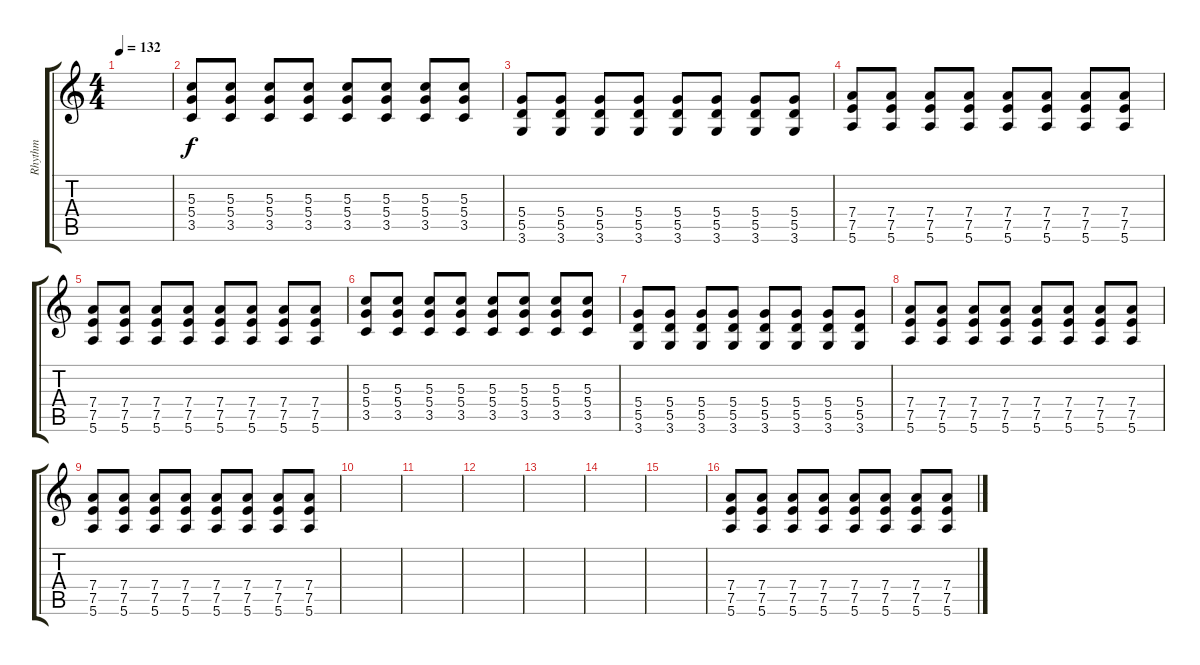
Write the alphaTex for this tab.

\track ("Rhythm" "Rhythm") {instrument distortionguitar}
\staff {score tabs}
\tuning (E4 B3 G3 D3 A2 E2) {hide}
\ts (4 4)
\tempo 132
\clef g2
\ks c
|
(5.3 5.4 3.5).8 (5.3 5.4 3.5).8 (5.3 5.4 3.5).8 (5.3 5.4 3.5).8 (5.3 5.4 3.5).8 (5.3 5.4 3.5).8 (5.3 5.4 3.5).8 (5.3 5.4 3.5).8 |
(5.4 5.5 3.6).8 (5.4 5.5 3.6).8 (5.4 5.5 3.6).8 (5.4 5.5 3.6).8 (5.4 5.5 3.6).8 (5.4 5.5 3.6).8 (5.4 5.5 3.6).8 (5.4 5.5 3.6).8 |
(7.4 7.5 5.6).8 (7.4 7.5 5.6).8 (7.4 7.5 5.6).8 (7.4 7.5 5.6).8 (7.4 7.5 5.6).8 (7.4 7.5 5.6).8 (7.4 7.5 5.6).8 (7.4 7.5 5.6).8 |
(7.4 7.5 5.6).8 (7.4 7.5 5.6).8 (7.4 7.5 5.6).8 (7.4 7.5 5.6).8 (7.4 7.5 5.6).8 (7.4 7.5 5.6).8 (7.4 7.5 5.6).8 (7.4 7.5 5.6).8 |
(5.3 5.4 3.5).8 (5.3 5.4 3.5).8 (5.3 5.4 3.5).8 (5.3 5.4 3.5).8 (5.3 5.4 3.5).8 (5.3 5.4 3.5).8 (5.3 5.4 3.5).8 (5.3 5.4 3.5).8 |
(5.4 5.5 3.6).8 (5.4 5.5 3.6).8 (5.4 5.5 3.6).8 (5.4 5.5 3.6).8 (5.4 5.5 3.6).8 (5.4 5.5 3.6).8 (5.4 5.5 3.6).8 (5.4 5.5 3.6).8 |
(7.4 7.5 5.6).8 (7.4 7.5 5.6).8 (7.4 7.5 5.6).8 (7.4 7.5 5.6).8 (7.4 7.5 5.6).8 (7.4 7.5 5.6).8 (7.4 7.5 5.6).8 (7.4 7.5 5.6).8 |
(7.4 7.5 5.6).8 (7.4 7.5 5.6).8 (7.4 7.5 5.6).8 (7.4 7.5 5.6).8 (7.4 7.5 5.6).8 (7.4 7.5 5.6).8 (7.4 7.5 5.6).8 (7.4 7.5 5.6).8 |
|
|
|
|
|
|
(7.4 7.5 5.6).8 (7.4 7.5 5.6).8 (7.4 7.5 5.6).8 (7.4 7.5 5.6).8 (7.4 7.5 5.6).8 (7.4 7.5 5.6).8 (7.4 7.5 5.6).8 (7.4 7.5 5.6).8
